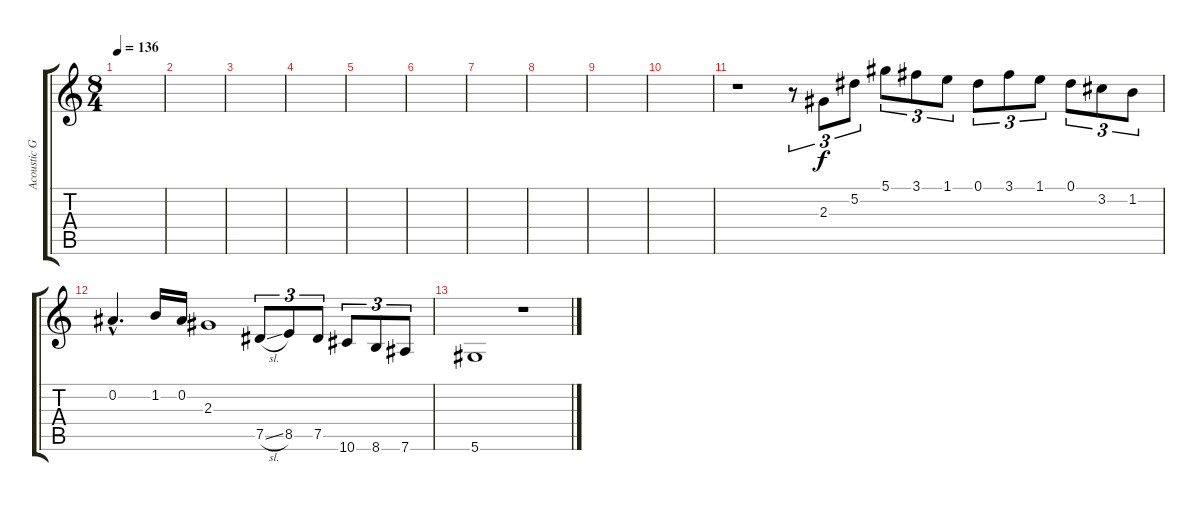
\track ("Acoustic Guitar" "Acoustic G") {instrument acousticguitarsteel}
\staff {score tabs}
\tuning (Eb4 Bb3 Gb3 Db3 Ab2 Eb2) {hide}
\ts (8 4)
\tempo 136
\clef g2
\ks c
|
|
|
|
|
|
|
|
|
|
r.1 r.8{tu (3 2)} 2.3.8{tu (3 2)} 5.2.8{tu (3 2)} 5.1.8{tu (3 2)} 3.1.8{tu (3 2)} 1.1.8{tu (3 2)} 0.1.8{tu (3 2)} 3.1.8{tu (3 2)} 1.1.8{tu (3 2)} 0.1.8{tu (3 2)} 3.2.8{tu (3 2)} 1.2.8{tu (3 2)} |
0.2{hac}.4{d} 1.2.16 0.2.16 2.3.1 7.5{sl}.8{tu (3 2)} 8.5.8{tu (3 2)} 7.5.8{tu (3 2)} 10.6.8{tu (3 2)} 8.6.8{tu (3 2)} 7.6.8{tu (3 2)} |
5.6.1 r.1
